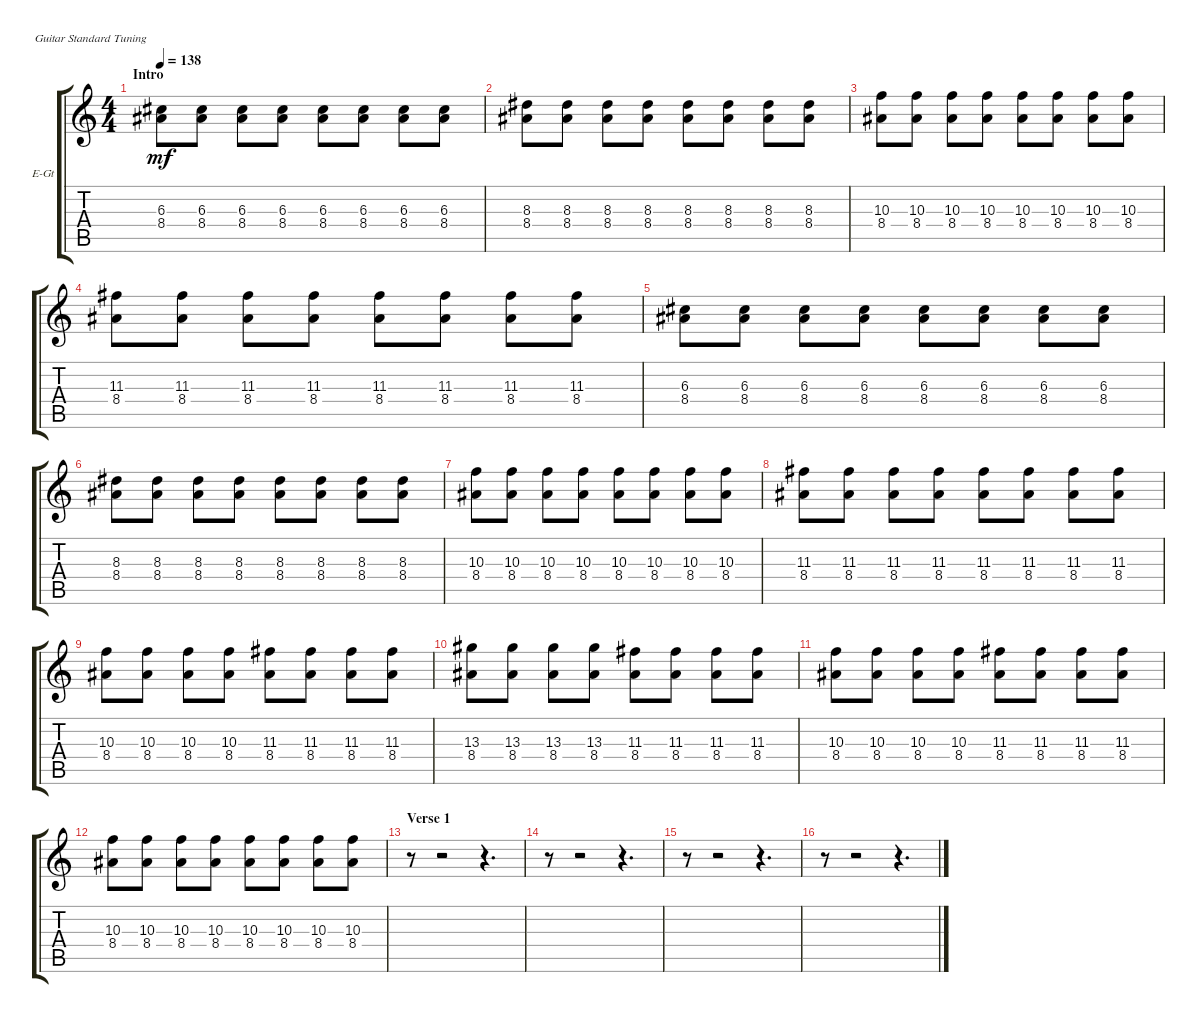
\bracketExtendMode groupsimilarinstruments
\firstSystemTrackNameOrientation horizontal
\otherSystemsTrackNameOrientation horizontal
\track ("Guitar" "E-Gt") {instrument overdrivenguitar}
\staff {score tabs}
\tuning (E4 B3 G3 D3 A2 E2)
\ts (4 4)
\section ("" "Intro")
\tempo 138
\clef g2
\ks c
(6.3 8.4).8{dy mf instrument overdrivenguitar} (6.3 8.4).8 (6.3 8.4).8 (6.3 8.4).8 (6.3 8.4).8 (6.3 8.4).8 (6.3 8.4).8 (6.3 8.4).8 |
(8.3 8.4).8 (8.3 8.4).8 (8.3 8.4).8 (8.3 8.4).8 (8.3 8.4).8 (8.3 8.4).8 (8.3 8.4).8 (8.3 8.4).8 |
(10.3 8.4).8 (10.3 8.4).8 (10.3 8.4).8 (10.3 8.4).8 (10.3 8.4).8 (10.3 8.4).8 (10.3 8.4).8 (10.3 8.4).8 |
(11.3 8.4).8 (11.3 8.4).8 (11.3 8.4).8 (11.3 8.4).8 (11.3 8.4).8 (11.3 8.4).8 (11.3 8.4).8 (11.3 8.4).8 |
(6.3 8.4).8 (6.3 8.4).8 (6.3 8.4).8 (6.3 8.4).8 (6.3 8.4).8 (6.3 8.4).8 (6.3 8.4).8 (6.3 8.4).8 |
(8.3 8.4).8 (8.3 8.4).8 (8.3 8.4).8 (8.3 8.4).8 (8.3 8.4).8 (8.3 8.4).8 (8.3 8.4).8 (8.3 8.4).8 |
(10.3 8.4).8 (10.3 8.4).8 (10.3 8.4).8 (10.3 8.4).8 (10.3 8.4).8 (10.3 8.4).8 (10.3 8.4).8 (10.3 8.4).8 |
(11.3 8.4).8 (11.3 8.4).8 (11.3 8.4).8 (11.3 8.4).8 (11.3 8.4).8 (11.3 8.4).8 (11.3 8.4).8 (11.3 8.4).8 |
(10.3 8.4).8 (10.3 8.4).8 (10.3 8.4).8 (10.3 8.4).8 (11.3 8.4).8 (11.3 8.4).8 (11.3 8.4).8 (11.3 8.4).8 |
(13.3 8.4).8 (13.3 8.4).8 (13.3 8.4).8 (13.3 8.4).8 (11.3 8.4).8 (11.3 8.4).8 (11.3 8.4).8 (11.3 8.4).8 |
(10.3 8.4).8 (10.3 8.4).8 (10.3 8.4).8 (10.3 8.4).8 (11.3 8.4).8 (11.3 8.4).8 (11.3 8.4).8 (11.3 8.4).8 |
(10.3 8.4).8 (10.3 8.4).8 (10.3 8.4).8 (10.3 8.4).8 (10.3 8.4).8 (10.3 8.4).8 (10.3 8.4).8 (10.3 8.4).8 |
\section ("" "Verse 1")
r.8 r.2 r.4{d} |
r.8 r.2 r.4{d} |
r.8 r.2 r.4{d} |
r.8 r.2 r.4{d}
